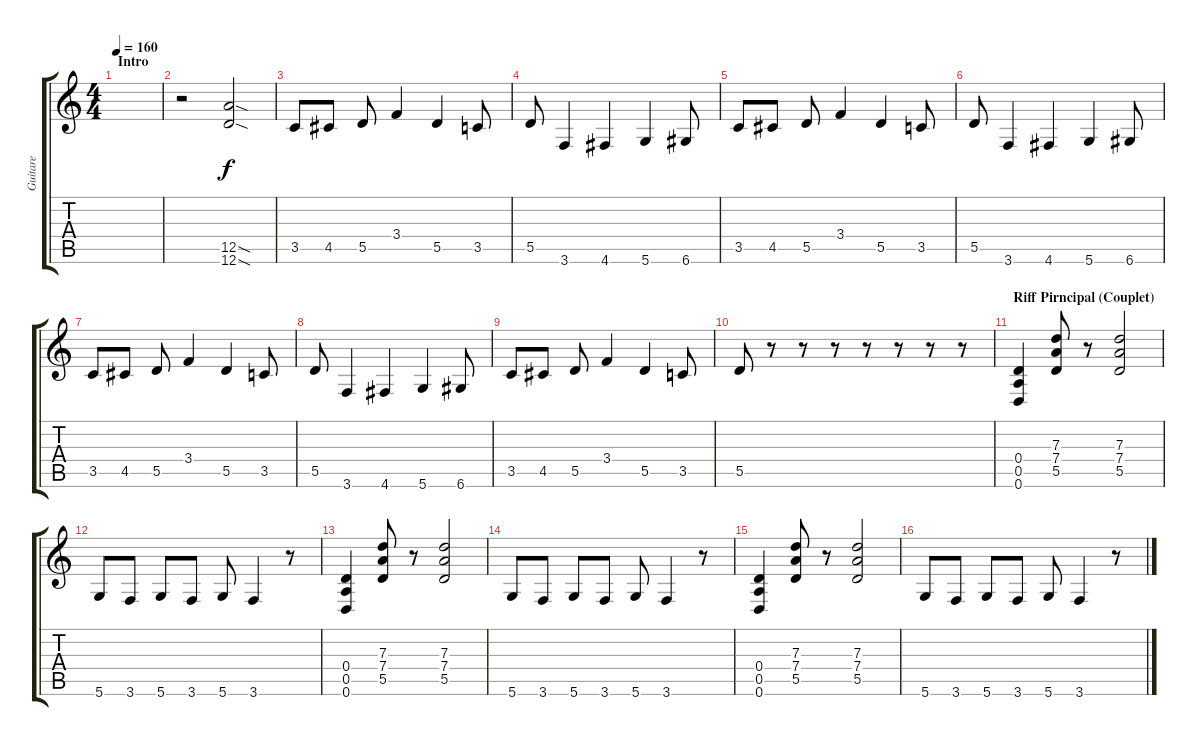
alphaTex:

\track ("Guitare" "Guitare") {instrument overdrivenguitar}
\staff {score tabs}
\tuning (E4 B3 G3 D3 A2 D2) {hide}
\ts (4 4)
\section ("" "Intro")
\tempo 160
\clef g2
\ks c
|
r.2 (12.5{sod} 12.6{sod}).2 |
3.5.8 4.5.8 5.5.8 3.4.4 5.5.4 3.5.8 |
5.5.8 3.6.4 4.6.4 5.6.4 6.6.8 |
3.5.8 4.5.8 5.5.8 3.4.4 5.5.4 3.5.8 |
5.5.8 3.6.4 4.6.4 5.6.4 6.6.8 |
3.5.8 4.5.8 5.5.8 3.4.4 5.5.4 3.5.8 |
5.5.8 3.6.4 4.6.4 5.6.4 6.6.8 |
3.5.8 4.5.8 5.5.8 3.4.4 5.5.4 3.5.8 |
5.5.8 r.8 r.8 r.8 r.8 r.8 r.8 r.8 |
\section ("" "Riff Pirncipal (Couplet)")
(0.4 0.5 0.6).4 (7.3 7.4 5.5).8 r.8 (7.3 7.4 5.5).2 |
5.6.8 3.6.8 5.6.8 3.6.8 5.6.8 3.6.4 r.8 |
(0.4 0.5 0.6).4 (7.3 7.4 5.5).8 r.8 (7.3 7.4 5.5).2 |
5.6.8 3.6.8 5.6.8 3.6.8 5.6.8 3.6.4 r.8 |
(0.4 0.5 0.6).4 (7.3 7.4 5.5).8 r.8 (7.3 7.4 5.5).2 |
5.6.8 3.6.8 5.6.8 3.6.8 5.6.8 3.6.4 r.8
